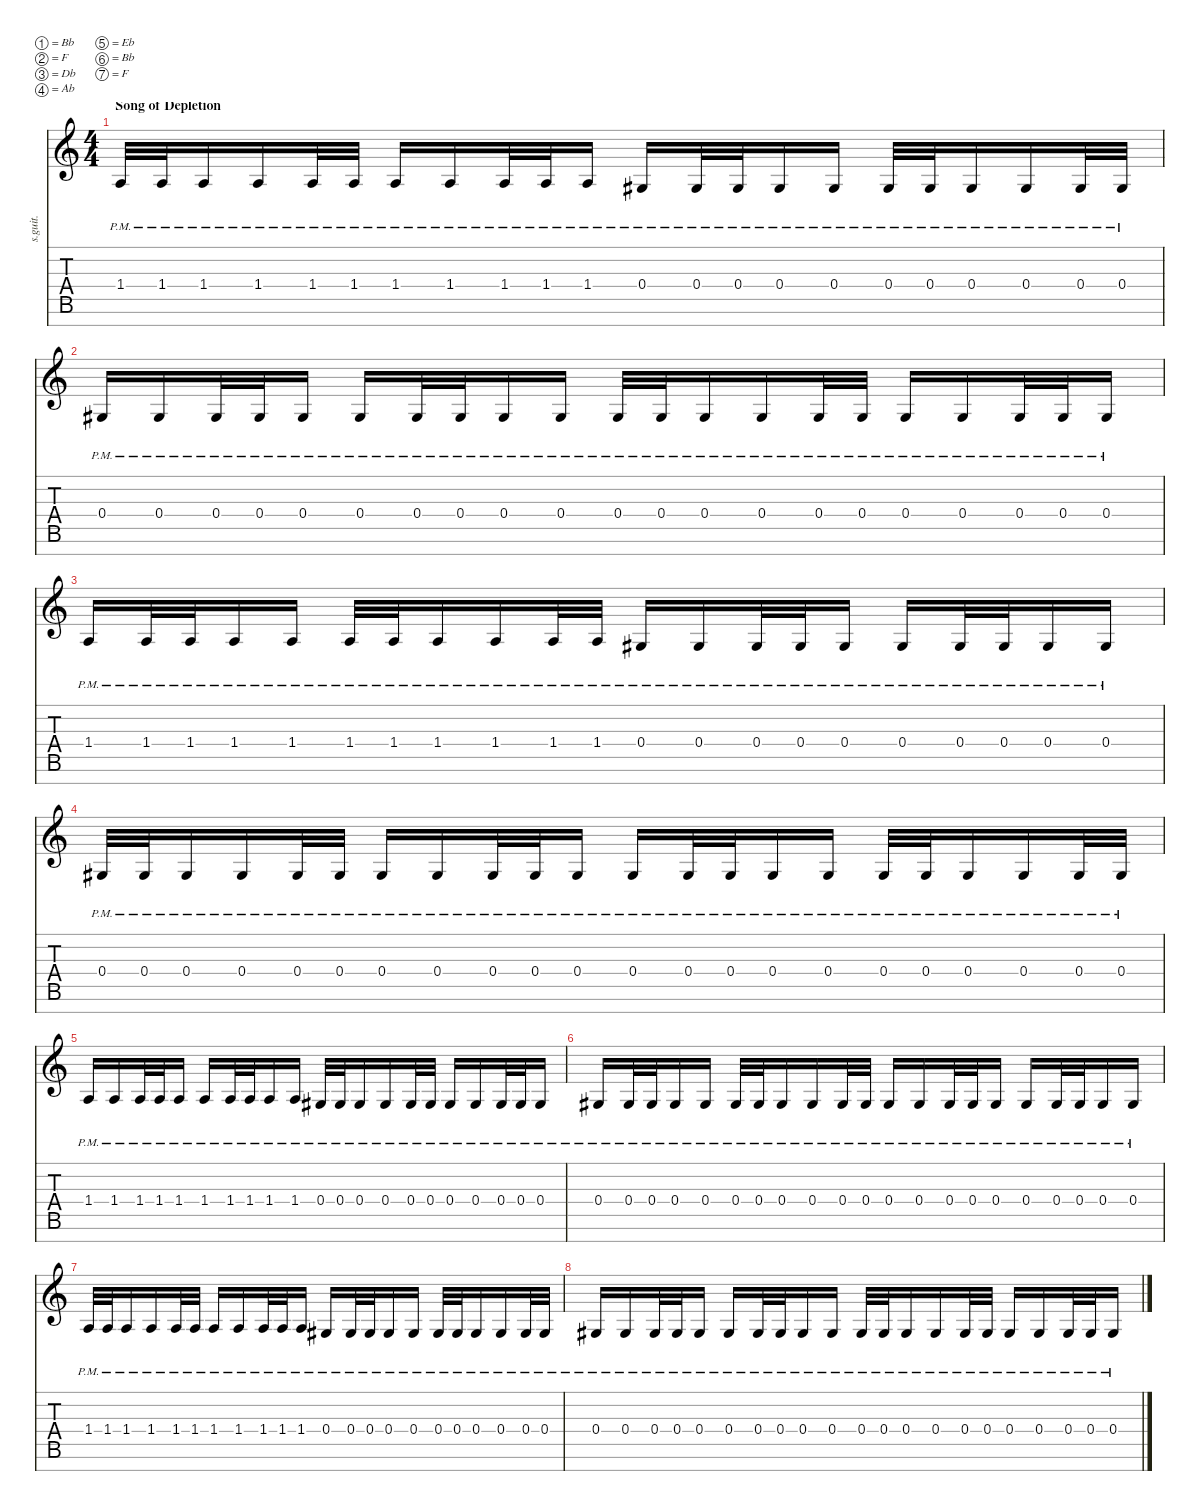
\defaultSystemsLayout 4
\hideDynamics
\bracketExtendMode nobrackets
\track ("Marten Hagstrom (Guitar 2)" "s.guit.") {instrument distortionguitar}
\staff {score tabs}
\tuning (Bb3 F3 Db3 Ab2 Eb2 Bb1 F1)
\ts (4 4)
\section ("" "Song of Depletion")
\tempo (115 hide)
\clef g2
\ks c
1.4{pm}.32{lyrics (0 "") lyrics (1 "") lyrics (2 "") lyrics (3 "") lyrics (4 "") dy f} 1.4{pm}.32{lyrics (0 "") lyrics (1 "") lyrics (2 "") lyrics (3 "") lyrics (4 "")} 1.4{pm}.16{lyrics (0 "") lyrics (1 "") lyrics (2 "") lyrics (3 "") lyrics (4 "")} 1.4{pm}.16{lyrics (0 "") lyrics (1 "") lyrics (2 "") lyrics (3 "") lyrics (4 "")} 1.4{pm}.32{lyrics (0 "") lyrics (1 "") lyrics (2 "") lyrics (3 "") lyrics (4 "")} 1.4{pm}.32{lyrics (0 "") lyrics (1 "") lyrics (2 "") lyrics (3 "") lyrics (4 "")} 1.4{pm}.16{lyrics (0 "") lyrics (1 "") lyrics (2 "") lyrics (3 "") lyrics (4 "")} 1.4{pm}.16{lyrics (0 "") lyrics (1 "") lyrics (2 "") lyrics (3 "") lyrics (4 "")} 1.4{pm}.32{lyrics (0 "") lyrics (1 "") lyrics (2 "") lyrics (3 "") lyrics (4 "")} 1.4{pm}.32{lyrics (0 "") lyrics (1 "") lyrics (2 "") lyrics (3 "") lyrics (4 "")} 1.4{pm}.16{lyrics (0 "") lyrics (1 "") lyrics (2 "") lyrics (3 "") lyrics (4 "")} 0.4{pm acc #}.16{lyrics (0 "") lyrics (1 "") lyrics (2 "") lyrics (3 "") lyrics (4 "")} 0.4{pm acc #}.32{lyrics (0 "") lyrics (1 "") lyrics (2 "") lyrics (3 "") lyrics (4 "")} 0.4{pm acc #}.32{lyrics (0 "") lyrics (1 "") lyrics (2 "") lyrics (3 "") lyrics (4 "")} 0.4{pm acc #}.16{lyrics (0 "") lyrics (1 "") lyrics (2 "") lyrics (3 "") lyrics (4 "")} 0.4{pm acc #}.16{lyrics (0 "") lyrics (1 "") lyrics (2 "") lyrics (3 "") lyrics (4 "")} 0.4{pm acc #}.32{lyrics (0 "") lyrics (1 "") lyrics (2 "") lyrics (3 "") lyrics (4 "")} 0.4{pm acc #}.32{lyrics (0 "") lyrics (1 "") lyrics (2 "") lyrics (3 "") lyrics (4 "")} 0.4{pm acc #}.16{lyrics (0 "") lyrics (1 "") lyrics (2 "") lyrics (3 "") lyrics (4 "")} 0.4{pm acc #}.16{lyrics (0 "") lyrics (1 "") lyrics (2 "") lyrics (3 "") lyrics (4 "")} 0.4{pm acc #}.32{lyrics (0 "") lyrics (1 "") lyrics (2 "") lyrics (3 "") lyrics (4 "")} 0.4{pm acc #}.32{lyrics (0 "") lyrics (1 "") lyrics (2 "") lyrics (3 "") lyrics (4 "")} |
0.4{pm acc #}.16{lyrics (0 "") lyrics (1 "") lyrics (2 "") lyrics (3 "") lyrics (4 "")} 0.4{pm acc #}.16{lyrics (0 "") lyrics (1 "") lyrics (2 "") lyrics (3 "") lyrics (4 "")} 0.4{pm acc #}.32{lyrics (0 "") lyrics (1 "") lyrics (2 "") lyrics (3 "") lyrics (4 "")} 0.4{pm acc #}.32{lyrics (0 "") lyrics (1 "") lyrics (2 "") lyrics (3 "") lyrics (4 "")} 0.4{pm acc #}.16{lyrics (0 "") lyrics (1 "") lyrics (2 "") lyrics (3 "") lyrics (4 "")} 0.4{pm acc #}.16{lyrics (0 "") lyrics (1 "") lyrics (2 "") lyrics (3 "") lyrics (4 "")} 0.4{pm acc #}.32{lyrics (0 "") lyrics (1 "") lyrics (2 "") lyrics (3 "") lyrics (4 "")} 0.4{pm acc #}.32{lyrics (0 "") lyrics (1 "") lyrics (2 "") lyrics (3 "") lyrics (4 "")} 0.4{pm acc #}.16{lyrics (0 "") lyrics (1 "") lyrics (2 "") lyrics (3 "") lyrics (4 "")} 0.4{pm acc #}.16{lyrics (0 "") lyrics (1 "") lyrics (2 "") lyrics (3 "") lyrics (4 "")} 0.4{pm acc #}.32{lyrics (0 "") lyrics (1 "") lyrics (2 "") lyrics (3 "") lyrics (4 "")} 0.4{pm acc #}.32{lyrics (0 "") lyrics (1 "") lyrics (2 "") lyrics (3 "") lyrics (4 "")} 0.4{pm acc #}.16{lyrics (0 "") lyrics (1 "") lyrics (2 "") lyrics (3 "") lyrics (4 "")} 0.4{pm acc #}.16{lyrics (0 "") lyrics (1 "") lyrics (2 "") lyrics (3 "") lyrics (4 "")} 0.4{pm acc #}.32{lyrics (0 "") lyrics (1 "") lyrics (2 "") lyrics (3 "") lyrics (4 "")} 0.4{pm acc #}.32{lyrics (0 "") lyrics (1 "") lyrics (2 "") lyrics (3 "") lyrics (4 "")} 0.4{pm acc #}.16{lyrics (0 "") lyrics (1 "") lyrics (2 "") lyrics (3 "") lyrics (4 "")} 0.4{pm acc #}.16{lyrics (0 "") lyrics (1 "") lyrics (2 "") lyrics (3 "") lyrics (4 "")} 0.4{pm acc #}.32{lyrics (0 "") lyrics (1 "") lyrics (2 "") lyrics (3 "") lyrics (4 "")} 0.4{pm acc #}.32{lyrics (0 "") lyrics (1 "") lyrics (2 "") lyrics (3 "") lyrics (4 "")} 0.4{pm acc #}.16{lyrics (0 "") lyrics (1 "") lyrics (2 "") lyrics (3 "") lyrics (4 "")} |
1.4{pm}.16{lyrics (0 "") lyrics (1 "") lyrics (2 "") lyrics (3 "") lyrics (4 "")} 1.4{pm}.32{lyrics (0 "") lyrics (1 "") lyrics (2 "") lyrics (3 "") lyrics (4 "")} 1.4{pm}.32{lyrics (0 "") lyrics (1 "") lyrics (2 "") lyrics (3 "") lyrics (4 "")} 1.4{pm}.16{lyrics (0 "") lyrics (1 "") lyrics (2 "") lyrics (3 "") lyrics (4 "")} 1.4{pm}.16{lyrics (0 "") lyrics (1 "") lyrics (2 "") lyrics (3 "") lyrics (4 "")} 1.4{pm}.32{lyrics (0 "") lyrics (1 "") lyrics (2 "") lyrics (3 "") lyrics (4 "")} 1.4{pm}.32{lyrics (0 "") lyrics (1 "") lyrics (2 "") lyrics (3 "") lyrics (4 "")} 1.4{pm}.16{lyrics (0 "") lyrics (1 "") lyrics (2 "") lyrics (3 "") lyrics (4 "")} 1.4{pm}.16{lyrics (0 "") lyrics (1 "") lyrics (2 "") lyrics (3 "") lyrics (4 "")} 1.4{pm}.32{lyrics (0 "") lyrics (1 "") lyrics (2 "") lyrics (3 "") lyrics (4 "")} 1.4{pm}.32{lyrics (0 "") lyrics (1 "") lyrics (2 "") lyrics (3 "") lyrics (4 "")} 0.4{pm acc #}.16{lyrics (0 "") lyrics (1 "") lyrics (2 "") lyrics (3 "") lyrics (4 "")} 0.4{pm acc #}.16{lyrics (0 "") lyrics (1 "") lyrics (2 "") lyrics (3 "") lyrics (4 "")} 0.4{pm acc #}.32{lyrics (0 "") lyrics (1 "") lyrics (2 "") lyrics (3 "") lyrics (4 "")} 0.4{pm acc #}.32{lyrics (0 "") lyrics (1 "") lyrics (2 "") lyrics (3 "") lyrics (4 "")} 0.4{pm acc #}.16{lyrics (0 "") lyrics (1 "") lyrics (2 "") lyrics (3 "") lyrics (4 "")} 0.4{pm acc #}.16{lyrics (0 "") lyrics (1 "") lyrics (2 "") lyrics (3 "") lyrics (4 "")} 0.4{pm acc #}.32{lyrics (0 "") lyrics (1 "") lyrics (2 "") lyrics (3 "") lyrics (4 "")} 0.4{pm acc #}.32{lyrics (0 "") lyrics (1 "") lyrics (2 "") lyrics (3 "") lyrics (4 "")} 0.4{pm acc #}.16{lyrics (0 "") lyrics (1 "") lyrics (2 "") lyrics (3 "") lyrics (4 "")} 0.4{pm acc #}.16{lyrics (0 "") lyrics (1 "") lyrics (2 "") lyrics (3 "") lyrics (4 "")} |
0.4{pm acc #}.32{lyrics (0 "") lyrics (1 "") lyrics (2 "") lyrics (3 "") lyrics (4 "")} 0.4{pm acc #}.32{lyrics (0 "") lyrics (1 "") lyrics (2 "") lyrics (3 "") lyrics (4 "")} 0.4{pm acc #}.16{lyrics (0 "") lyrics (1 "") lyrics (2 "") lyrics (3 "") lyrics (4 "")} 0.4{pm acc #}.16{lyrics (0 "") lyrics (1 "") lyrics (2 "") lyrics (3 "") lyrics (4 "")} 0.4{pm acc #}.32{lyrics (0 "") lyrics (1 "") lyrics (2 "") lyrics (3 "") lyrics (4 "")} 0.4{pm acc #}.32{lyrics (0 "") lyrics (1 "") lyrics (2 "") lyrics (3 "") lyrics (4 "")} 0.4{pm acc #}.16{lyrics (0 "") lyrics (1 "") lyrics (2 "") lyrics (3 "") lyrics (4 "")} 0.4{pm acc #}.16{lyrics (0 "") lyrics (1 "") lyrics (2 "") lyrics (3 "") lyrics (4 "")} 0.4{pm acc #}.32{lyrics (0 "") lyrics (1 "") lyrics (2 "") lyrics (3 "") lyrics (4 "")} 0.4{pm acc #}.32{lyrics (0 "") lyrics (1 "") lyrics (2 "") lyrics (3 "") lyrics (4 "")} 0.4{pm acc #}.16{lyrics (0 "") lyrics (1 "") lyrics (2 "") lyrics (3 "") lyrics (4 "")} 0.4{pm acc #}.16{lyrics (0 "") lyrics (1 "") lyrics (2 "") lyrics (3 "") lyrics (4 "")} 0.4{pm acc #}.32{lyrics (0 "") lyrics (1 "") lyrics (2 "") lyrics (3 "") lyrics (4 "")} 0.4{pm acc #}.32{lyrics (0 "") lyrics (1 "") lyrics (2 "") lyrics (3 "") lyrics (4 "")} 0.4{pm acc #}.16{lyrics (0 "") lyrics (1 "") lyrics (2 "") lyrics (3 "") lyrics (4 "")} 0.4{pm acc #}.16{lyrics (0 "") lyrics (1 "") lyrics (2 "") lyrics (3 "") lyrics (4 "")} 0.4{pm acc #}.32{lyrics (0 "") lyrics (1 "") lyrics (2 "") lyrics (3 "") lyrics (4 "")} 0.4{pm acc #}.32{lyrics (0 "") lyrics (1 "") lyrics (2 "") lyrics (3 "") lyrics (4 "")} 0.4{pm acc #}.16{lyrics (0 "") lyrics (1 "") lyrics (2 "") lyrics (3 "") lyrics (4 "")} 0.4{pm acc #}.16{lyrics (0 "") lyrics (1 "") lyrics (2 "") lyrics (3 "") lyrics (4 "")} 0.4{pm acc #}.32{lyrics (0 "") lyrics (1 "") lyrics (2 "") lyrics (3 "") lyrics (4 "")} 0.4{pm acc #}.32{lyrics (0 "") lyrics (1 "") lyrics (2 "") lyrics (3 "") lyrics (4 "")} |
1.4{pm}.16{lyrics (0 "") lyrics (1 "") lyrics (2 "") lyrics (3 "") lyrics (4 "")} 1.4{pm}.16{lyrics (0 "") lyrics (1 "") lyrics (2 "") lyrics (3 "") lyrics (4 "")} 1.4{pm}.32{lyrics (0 "") lyrics (1 "") lyrics (2 "") lyrics (3 "") lyrics (4 "")} 1.4{pm}.32{lyrics (0 "") lyrics (1 "") lyrics (2 "") lyrics (3 "") lyrics (4 "")} 1.4{pm}.16{lyrics (0 "") lyrics (1 "") lyrics (2 "") lyrics (3 "") lyrics (4 "")} 1.4{pm}.16{lyrics (0 "") lyrics (1 "") lyrics (2 "") lyrics (3 "") lyrics (4 "")} 1.4{pm}.32{lyrics (0 "") lyrics (1 "") lyrics (2 "") lyrics (3 "") lyrics (4 "")} 1.4{pm}.32{lyrics (0 "") lyrics (1 "") lyrics (2 "") lyrics (3 "") lyrics (4 "")} 1.4{pm}.16{lyrics (0 "") lyrics (1 "") lyrics (2 "") lyrics (3 "") lyrics (4 "")} 1.4{pm}.16{lyrics (0 "") lyrics (1 "") lyrics (2 "") lyrics (3 "") lyrics (4 "")} 0.4{pm acc #}.32{lyrics (0 "") lyrics (1 "") lyrics (2 "") lyrics (3 "") lyrics (4 "")} 0.4{pm acc #}.32{lyrics (0 "") lyrics (1 "") lyrics (2 "") lyrics (3 "") lyrics (4 "")} 0.4{pm acc #}.16{lyrics (0 "") lyrics (1 "") lyrics (2 "") lyrics (3 "") lyrics (4 "")} 0.4{pm acc #}.16{lyrics (0 "") lyrics (1 "") lyrics (2 "") lyrics (3 "") lyrics (4 "")} 0.4{pm acc #}.32{lyrics (0 "") lyrics (1 "") lyrics (2 "") lyrics (3 "") lyrics (4 "")} 0.4{pm acc #}.32{lyrics (0 "") lyrics (1 "") lyrics (2 "") lyrics (3 "") lyrics (4 "")} 0.4{pm acc #}.16{lyrics (0 "") lyrics (1 "") lyrics (2 "") lyrics (3 "") lyrics (4 "")} 0.4{pm acc #}.16{lyrics (0 "") lyrics (1 "") lyrics (2 "") lyrics (3 "") lyrics (4 "")} 0.4{pm acc #}.32{lyrics (0 "") lyrics (1 "") lyrics (2 "") lyrics (3 "") lyrics (4 "")} 0.4{pm acc #}.32{lyrics (0 "") lyrics (1 "") lyrics (2 "") lyrics (3 "") lyrics (4 "")} 0.4{pm acc #}.16{lyrics (0 "") lyrics (1 "") lyrics (2 "") lyrics (3 "") lyrics (4 "")} |
0.4{pm acc #}.16{lyrics (0 "") lyrics (1 "") lyrics (2 "") lyrics (3 "") lyrics (4 "")} 0.4{pm acc #}.32{lyrics (0 "") lyrics (1 "") lyrics (2 "") lyrics (3 "") lyrics (4 "")} 0.4{pm acc #}.32{lyrics (0 "") lyrics (1 "") lyrics (2 "") lyrics (3 "") lyrics (4 "")} 0.4{pm acc #}.16{lyrics (0 "") lyrics (1 "") lyrics (2 "") lyrics (3 "") lyrics (4 "")} 0.4{pm acc #}.16{lyrics (0 "") lyrics (1 "") lyrics (2 "") lyrics (3 "") lyrics (4 "")} 0.4{pm acc #}.32{lyrics (0 "") lyrics (1 "") lyrics (2 "") lyrics (3 "") lyrics (4 "")} 0.4{pm acc #}.32{lyrics (0 "") lyrics (1 "") lyrics (2 "") lyrics (3 "") lyrics (4 "")} 0.4{pm acc #}.16{lyrics (0 "") lyrics (1 "") lyrics (2 "") lyrics (3 "") lyrics (4 "")} 0.4{pm acc #}.16{lyrics (0 "") lyrics (1 "") lyrics (2 "") lyrics (3 "") lyrics (4 "")} 0.4{pm acc #}.32{lyrics (0 "") lyrics (1 "") lyrics (2 "") lyrics (3 "") lyrics (4 "")} 0.4{pm acc #}.32{lyrics (0 "") lyrics (1 "") lyrics (2 "") lyrics (3 "") lyrics (4 "")} 0.4{pm acc #}.16{lyrics (0 "") lyrics (1 "") lyrics (2 "") lyrics (3 "") lyrics (4 "")} 0.4{pm acc #}.16{lyrics (0 "") lyrics (1 "") lyrics (2 "") lyrics (3 "") lyrics (4 "")} 0.4{pm acc #}.32{lyrics (0 "") lyrics (1 "") lyrics (2 "") lyrics (3 "") lyrics (4 "")} 0.4{pm acc #}.32{lyrics (0 "") lyrics (1 "") lyrics (2 "") lyrics (3 "") lyrics (4 "")} 0.4{pm acc #}.16{lyrics (0 "") lyrics (1 "") lyrics (2 "") lyrics (3 "") lyrics (4 "")} 0.4{pm acc #}.16{lyrics (0 "") lyrics (1 "") lyrics (2 "") lyrics (3 "") lyrics (4 "")} 0.4{pm acc #}.32{lyrics (0 "") lyrics (1 "") lyrics (2 "") lyrics (3 "") lyrics (4 "")} 0.4{pm acc #}.32{lyrics (0 "") lyrics (1 "") lyrics (2 "") lyrics (3 "") lyrics (4 "")} 0.4{pm acc #}.16{lyrics (0 "") lyrics (1 "") lyrics (2 "") lyrics (3 "") lyrics (4 "")} 0.4{pm acc #}.16{lyrics (0 "") lyrics (1 "") lyrics (2 "") lyrics (3 "") lyrics (4 "")} |
1.4{pm}.32{lyrics (0 "") lyrics (1 "") lyrics (2 "") lyrics (3 "") lyrics (4 "")} 1.4{pm}.32{lyrics (0 "") lyrics (1 "") lyrics (2 "") lyrics (3 "") lyrics (4 "")} 1.4{pm}.16{lyrics (0 "") lyrics (1 "") lyrics (2 "") lyrics (3 "") lyrics (4 "")} 1.4{pm}.16{lyrics (0 "") lyrics (1 "") lyrics (2 "") lyrics (3 "") lyrics (4 "")} 1.4{pm}.32{lyrics (0 "") lyrics (1 "") lyrics (2 "") lyrics (3 "") lyrics (4 "")} 1.4{pm}.32{lyrics (0 "") lyrics (1 "") lyrics (2 "") lyrics (3 "") lyrics (4 "")} 1.4{pm}.16{lyrics (0 "") lyrics (1 "") lyrics (2 "") lyrics (3 "") lyrics (4 "")} 1.4{pm}.16{lyrics (0 "") lyrics (1 "") lyrics (2 "") lyrics (3 "") lyrics (4 "")} 1.4{pm}.32{lyrics (0 "") lyrics (1 "") lyrics (2 "") lyrics (3 "") lyrics (4 "")} 1.4{pm}.32{lyrics (0 "") lyrics (1 "") lyrics (2 "") lyrics (3 "") lyrics (4 "")} 1.4{pm}.16{lyrics (0 "") lyrics (1 "") lyrics (2 "") lyrics (3 "") lyrics (4 "")} 0.4{pm acc #}.16{lyrics (0 "") lyrics (1 "") lyrics (2 "") lyrics (3 "") lyrics (4 "")} 0.4{pm acc #}.32{lyrics (0 "") lyrics (1 "") lyrics (2 "") lyrics (3 "") lyrics (4 "")} 0.4{pm acc #}.32{lyrics (0 "") lyrics (1 "") lyrics (2 "") lyrics (3 "") lyrics (4 "")} 0.4{pm acc #}.16{lyrics (0 "") lyrics (1 "") lyrics (2 "") lyrics (3 "") lyrics (4 "")} 0.4{pm acc #}.16{lyrics (0 "") lyrics (1 "") lyrics (2 "") lyrics (3 "") lyrics (4 "")} 0.4{pm acc #}.32{lyrics (0 "") lyrics (1 "") lyrics (2 "") lyrics (3 "") lyrics (4 "")} 0.4{pm acc #}.32{lyrics (0 "") lyrics (1 "") lyrics (2 "") lyrics (3 "") lyrics (4 "")} 0.4{pm acc #}.16{lyrics (0 "") lyrics (1 "") lyrics (2 "") lyrics (3 "") lyrics (4 "")} 0.4{pm acc #}.16{lyrics (0 "") lyrics (1 "") lyrics (2 "") lyrics (3 "") lyrics (4 "")} 0.4{pm acc #}.32{lyrics (0 "") lyrics (1 "") lyrics (2 "") lyrics (3 "") lyrics (4 "")} 0.4{pm acc #}.32{lyrics (0 "") lyrics (1 "") lyrics (2 "") lyrics (3 "") lyrics (4 "")} |
0.4{pm acc #}.16{lyrics (0 "") lyrics (1 "") lyrics (2 "") lyrics (3 "") lyrics (4 "")} 0.4{pm acc #}.16{lyrics (0 "") lyrics (1 "") lyrics (2 "") lyrics (3 "") lyrics (4 "")} 0.4{pm acc #}.32{lyrics (0 "") lyrics (1 "") lyrics (2 "") lyrics (3 "") lyrics (4 "")} 0.4{pm acc #}.32{lyrics (0 "") lyrics (1 "") lyrics (2 "") lyrics (3 "") lyrics (4 "")} 0.4{pm acc #}.16{lyrics (0 "") lyrics (1 "") lyrics (2 "") lyrics (3 "") lyrics (4 "")} 0.4{pm acc #}.16{lyrics (0 "") lyrics (1 "") lyrics (2 "") lyrics (3 "") lyrics (4 "")} 0.4{pm acc #}.32{lyrics (0 "") lyrics (1 "") lyrics (2 "") lyrics (3 "") lyrics (4 "")} 0.4{pm acc #}.32{lyrics (0 "") lyrics (1 "") lyrics (2 "") lyrics (3 "") lyrics (4 "")} 0.4{pm acc #}.16{lyrics (0 "") lyrics (1 "") lyrics (2 "") lyrics (3 "") lyrics (4 "")} 0.4{pm acc #}.16{lyrics (0 "") lyrics (1 "") lyrics (2 "") lyrics (3 "") lyrics (4 "")} 0.4{pm acc #}.32{lyrics (0 "") lyrics (1 "") lyrics (2 "") lyrics (3 "") lyrics (4 "")} 0.4{pm acc #}.32{lyrics (0 "") lyrics (1 "") lyrics (2 "") lyrics (3 "") lyrics (4 "")} 0.4{pm acc #}.16{lyrics (0 "") lyrics (1 "") lyrics (2 "") lyrics (3 "") lyrics (4 "")} 0.4{pm acc #}.16{lyrics (0 "") lyrics (1 "") lyrics (2 "") lyrics (3 "") lyrics (4 "")} 0.4{pm acc #}.32{lyrics (0 "") lyrics (1 "") lyrics (2 "") lyrics (3 "") lyrics (4 "")} 0.4{pm acc #}.32{lyrics (0 "") lyrics (1 "") lyrics (2 "") lyrics (3 "") lyrics (4 "")} 0.4{pm acc #}.16{lyrics (0 "") lyrics (1 "") lyrics (2 "") lyrics (3 "") lyrics (4 "")} 0.4{pm acc #}.16{lyrics (0 "") lyrics (1 "") lyrics (2 "") lyrics (3 "") lyrics (4 "")} 0.4{pm acc #}.32{lyrics (0 "") lyrics (1 "") lyrics (2 "") lyrics (3 "") lyrics (4 "")} 0.4{pm acc #}.32{lyrics (0 "") lyrics (1 "") lyrics (2 "") lyrics (3 "") lyrics (4 "")} 0.4{pm acc #}.16{lyrics (0 "") lyrics (1 "") lyrics (2 "") lyrics (3 "") lyrics (4 "")}
